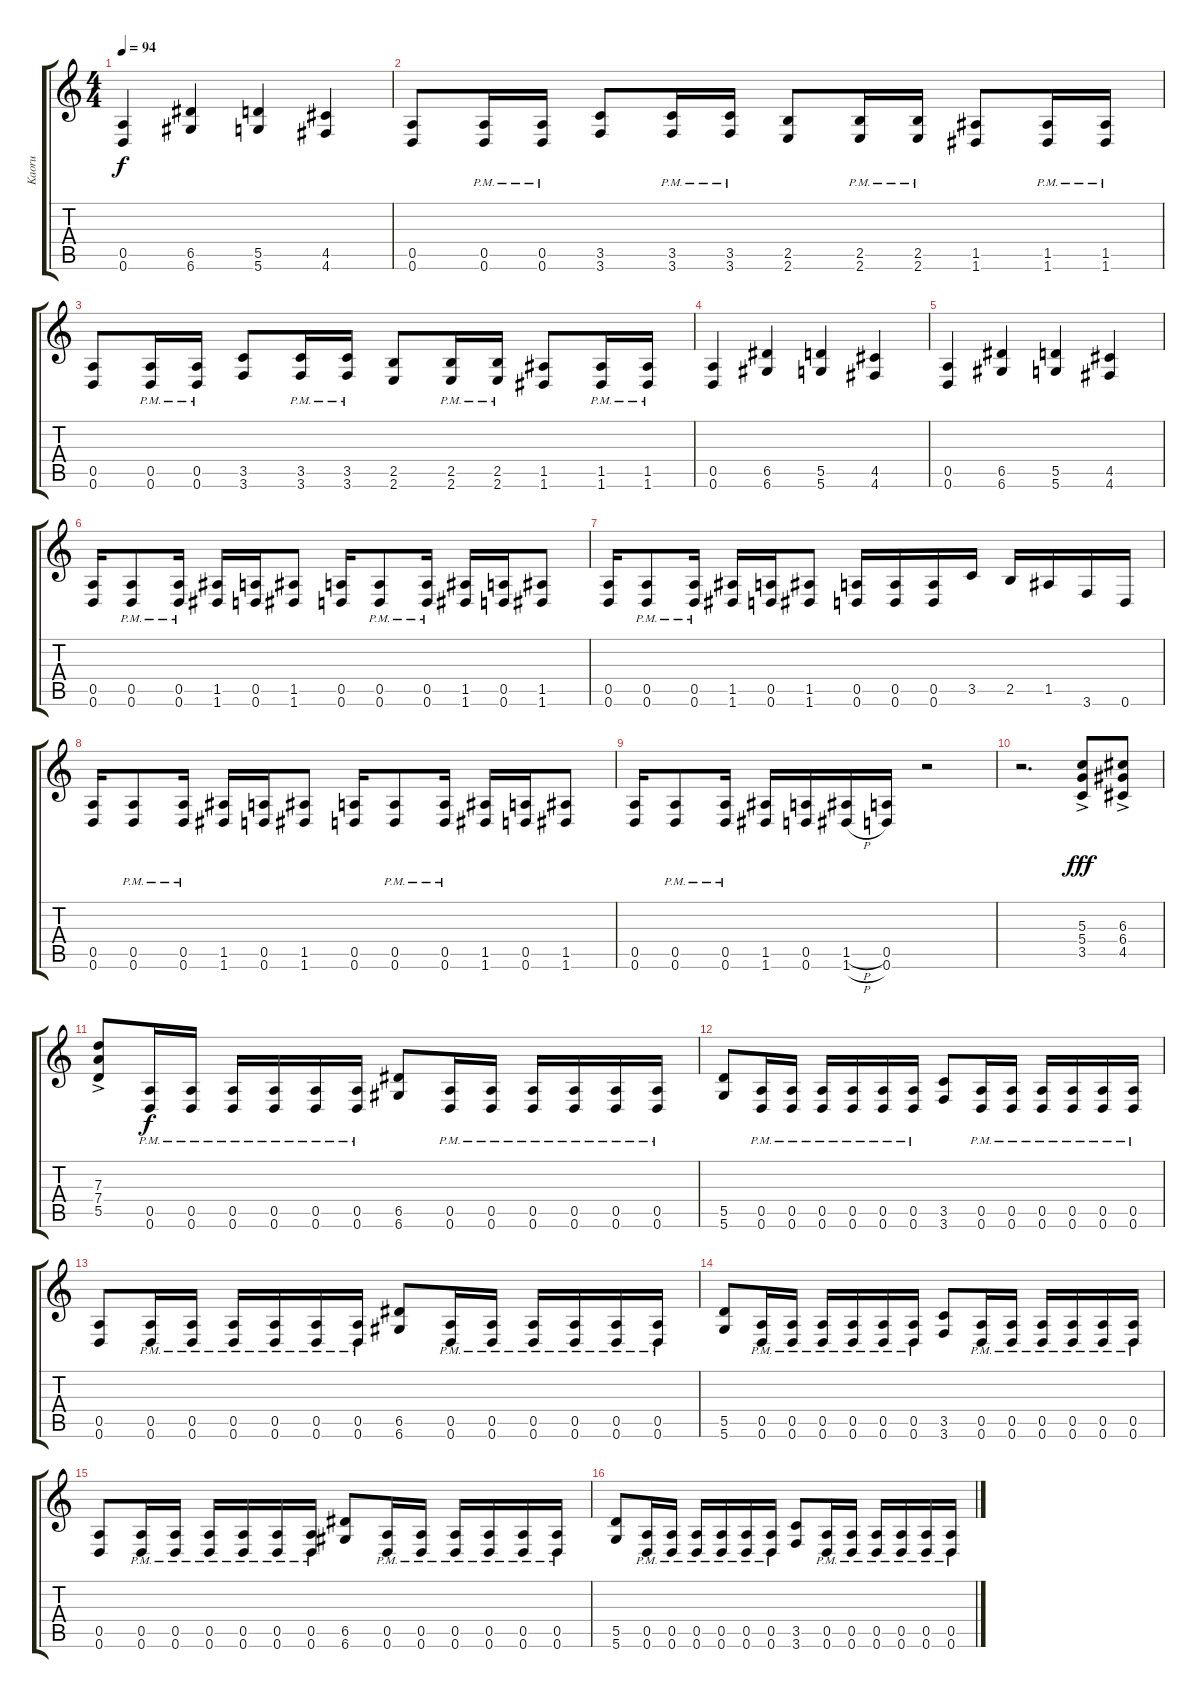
\track ("Kaoru" "Kaoru") {instrument distortionguitar}
\staff {score tabs}
\tuning (E4 B3 G3 D3 A2 D2) {hide}
\ts (4 4)
\tempo 94
\clef g2
\ks c
(0.5 0.6).4{dy f} (6.5 6.6).4 (5.5 5.6).4 (4.5 4.6).4 |
(0.5 0.6).8 (0.5{pm} 0.6{pm}).16 (0.5{pm} 0.6{pm}).16 (3.5 3.6).8 (3.5{pm} 3.6{pm}).16 (3.5{pm} 3.6{pm}).16 (2.5 2.6).8 (2.5{pm} 2.6{pm}).16 (2.5{pm} 2.6{pm}).16 (1.5 1.6).8 (1.5{pm} 1.6{pm}).16 (1.5{pm} 1.6{pm}).16 |
(0.5 0.6).8 (0.5{pm} 0.6{pm}).16 (0.5{pm} 0.6{pm}).16 (3.5 3.6).8 (3.5{pm} 3.6{pm}).16 (3.5{pm} 3.6{pm}).16 (2.5 2.6).8 (2.5{pm} 2.6{pm}).16 (2.5{pm} 2.6{pm}).16 (1.5 1.6).8 (1.5{pm} 1.6{pm}).16 (1.5{pm} 1.6{pm}).16 |
(0.5 0.6).4 (6.5 6.6).4 (5.5 5.6).4 (4.5 4.6).4 |
(0.5 0.6).4 (6.5 6.6).4 (5.5 5.6).4 (4.5 4.6).4 |
(0.5 0.6).16 (0.5{pm} 0.6{pm}).8 (0.5{pm} 0.6{pm}).16 (1.5 1.6).16 (0.5 0.6).16 (1.5 1.6).8 (0.5 0.6).16 (0.5{pm} 0.6{pm}).8 (0.5{pm} 0.6{pm}).16 (1.5 1.6).16 (0.5 0.6).16 (1.5 1.6).8 |
(0.5 0.6).16 (0.5{pm} 0.6{pm}).8 (0.5{pm} 0.6{pm}).16 (1.5 1.6).16 (0.5 0.6).16 (1.5 1.6).8 (0.5 0.6).16 (0.5 0.6).16 (0.5 0.6).16 3.5.16 2.5.16 1.5.16 3.6.16 0.6.16 |
(0.5 0.6).16 (0.5{pm} 0.6{pm}).8 (0.5{pm} 0.6{pm}).16 (1.5 1.6).16 (0.5 0.6).16 (1.5 1.6).8 (0.5 0.6).16 (0.5{pm} 0.6{pm}).8 (0.5{pm} 0.6{pm}).16 (1.5 1.6).16 (0.5 0.6).16 (1.5 1.6).8 |
(0.5 0.6).16 (0.5{pm} 0.6{pm}).8 (0.5{pm} 0.6{pm}).16 (1.5 1.6).16 (0.5 0.6).16 (1.5{h} 1.6{h}).16 (0.5 0.6).16 r.2 |
r.2{d} (5.3{ac} 5.4{ac} 3.5{ac}).8{dy fff} (6.3{ac} 6.4{ac} 4.5{ac}).8 |
(7.3{ac} 7.4{ac} 5.5{ac}).8 (0.5{pm} 0.6{pm}).16{dy f} (0.5{pm} 0.6{pm}).16 (0.5{pm} 0.6{pm}).16 (0.5{pm} 0.6{pm}).16 (0.5{pm} 0.6{pm}).16 (0.5{pm} 0.6{pm}).16 (6.5 6.6).8 (0.5{pm} 0.6{pm}).16 (0.5{pm} 0.6{pm}).16 (0.5{pm} 0.6{pm}).16 (0.5{pm} 0.6{pm}).16 (0.5{pm} 0.6{pm}).16 (0.5{pm} 0.6{pm}).16 |
(5.5 5.6).8 (0.5{pm} 0.6{pm}).16 (0.5{pm} 0.6{pm}).16 (0.5{pm} 0.6{pm}).16 (0.5{pm} 0.6{pm}).16 (0.5{pm} 0.6{pm}).16 (0.5{pm} 0.6{pm}).16 (3.5 3.6).8 (0.5{pm} 0.6{pm}).16 (0.5{pm} 0.6{pm}).16 (0.5{pm} 0.6{pm}).16 (0.5{pm} 0.6{pm}).16 (0.5{pm} 0.6{pm}).16 (0.5{pm} 0.6{pm}).16 |
(0.5 0.6).8 (0.5{pm} 0.6{pm}).16 (0.5{pm} 0.6{pm}).16 (0.5{pm} 0.6{pm}).16 (0.5{pm} 0.6{pm}).16 (0.5{pm} 0.6{pm}).16 (0.5{pm} 0.6{pm}).16 (6.5 6.6).8 (0.5{pm} 0.6{pm}).16 (0.5{pm} 0.6{pm}).16 (0.5{pm} 0.6{pm}).16 (0.5{pm} 0.6{pm}).16 (0.5{pm} 0.6{pm}).16 (0.5{pm} 0.6{pm}).16 |
(5.5 5.6).8 (0.5{pm} 0.6{pm}).16 (0.5{pm} 0.6{pm}).16 (0.5{pm} 0.6{pm}).16 (0.5{pm} 0.6{pm}).16 (0.5{pm} 0.6{pm}).16 (0.5{pm} 0.6{pm}).16 (3.5 3.6).8 (0.5{pm} 0.6{pm}).16 (0.5{pm} 0.6{pm}).16 (0.5{pm} 0.6{pm}).16 (0.5{pm} 0.6{pm}).16 (0.5{pm} 0.6{pm}).16 (0.5{pm} 0.6{pm}).16 |
(0.5 0.6).8 (0.5{pm} 0.6{pm}).16 (0.5{pm} 0.6{pm}).16 (0.5{pm} 0.6{pm}).16 (0.5{pm} 0.6{pm}).16 (0.5{pm} 0.6{pm}).16 (0.5{pm} 0.6{pm}).16 (6.5 6.6).8 (0.5{pm} 0.6{pm}).16 (0.5{pm} 0.6{pm}).16 (0.5{pm} 0.6{pm}).16 (0.5{pm} 0.6{pm}).16 (0.5{pm} 0.6{pm}).16 (0.5{pm} 0.6{pm}).16 |
(5.5 5.6).8 (0.5{pm} 0.6{pm}).16 (0.5{pm} 0.6{pm}).16 (0.5{pm} 0.6{pm}).16 (0.5{pm} 0.6{pm}).16 (0.5{pm} 0.6{pm}).16 (0.5{pm} 0.6{pm}).16 (3.5 3.6).8 (0.5{pm} 0.6{pm}).16 (0.5{pm} 0.6{pm}).16 (0.5{pm} 0.6{pm}).16 (0.5{pm} 0.6{pm}).16 (0.5{pm} 0.6{pm}).16 (0.5{pm} 0.6{pm}).16
